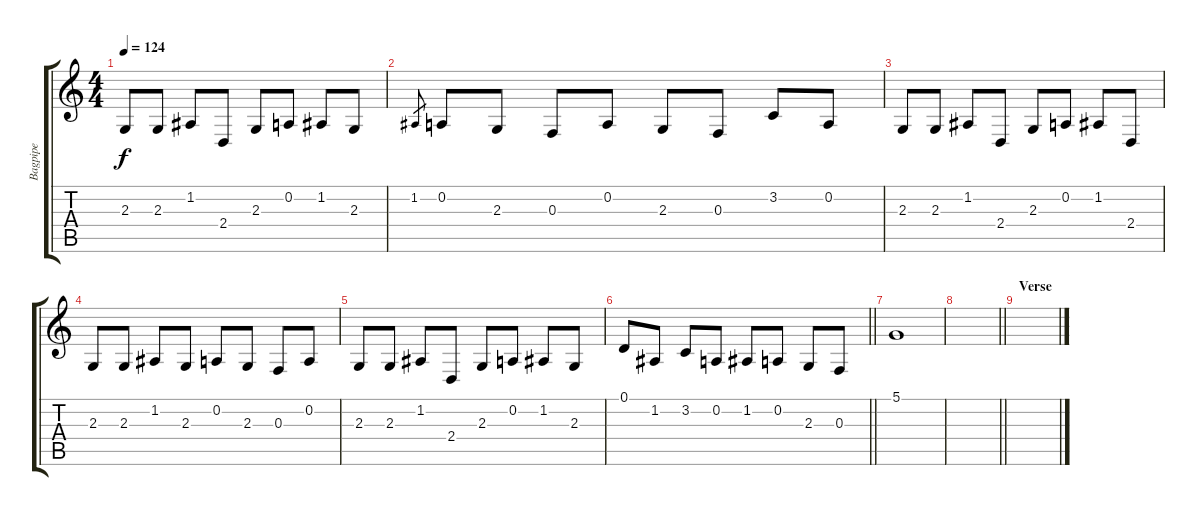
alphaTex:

\track ("Bagpipe" "Bagpipe") {instrument bagpipe}
\staff {score tabs}
\tuning (D4 A3 F3 C3 G2 D2) {hide}
\ts (4 4)
\tempo 124
\clef g2
\ks c
2.3.8{dy f} 2.3.8 1.2.8 2.4.8 2.3.8 0.2.8 1.2.8 2.3.8 |
1.2.8{gr} 0.2.8 2.3.8 0.3.8 0.2.8 2.3.8 0.3.8 3.2.8 0.2.8 |
2.3.8 2.3.8 1.2.8 2.4.8 2.3.8 0.2.8 1.2.8 2.4.8 |
2.3.8 2.3.8 1.2.8 2.3.8 0.2.8 2.3.8 0.3.8 0.2.8 |
2.3.8 2.3.8 1.2.8 2.4.8 2.3.8 0.2.8 1.2.8 2.3.8 |
\barLineRight lightlight
0.1.8 1.2.8 3.2.8 0.2.8 1.2.8 0.2.8 2.3.8 0.3.8 |
5.1.1 |
\barLineRight lightlight
|
\section ("" "Verse")
